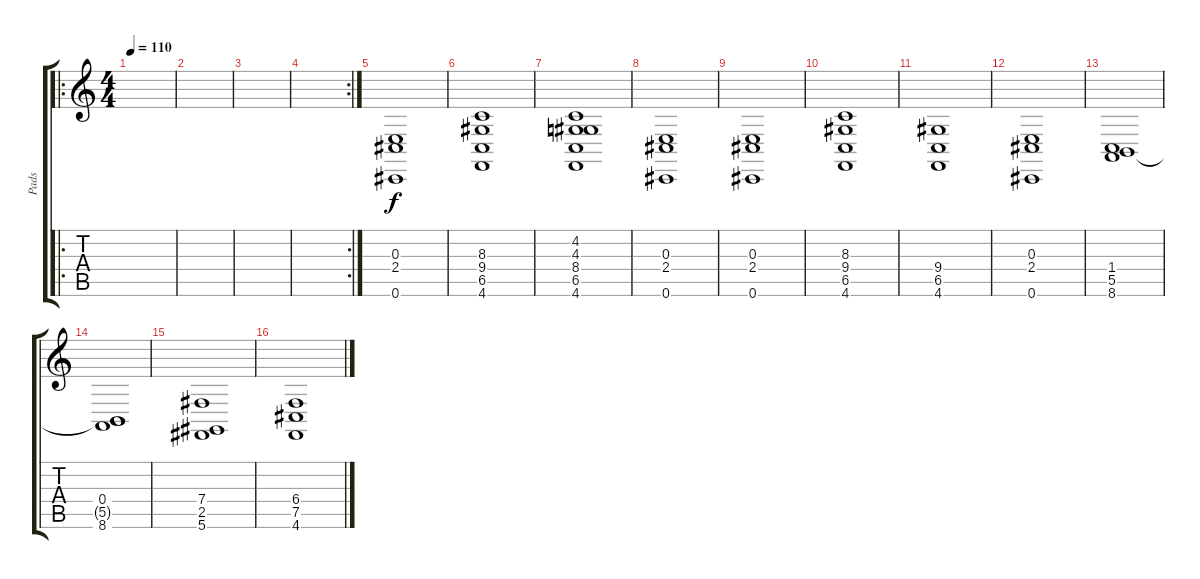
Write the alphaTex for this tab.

\track ("Pads" "Pads") {instrument choiraahs}
\staff {score tabs}
\tuning (Db4 Ab3 E3 B2 Gb2 Db2) {hide}
\ro
\ts (4 4)
\tempo 110
\clef g2
\ks c
|
|
|
\rc 2
|
(0.3 2.4 0.6).1 |
(8.3 9.4 6.5 4.6).1 |
(4.2 4.3 8.4 6.5 4.6).1 |
(0.3 2.4 0.6).1 |
(0.3 2.4 0.6).1 |
(8.3 9.4 6.5 4.6).1 |
(9.4 6.5 4.6).1 |
(0.3 2.4 0.6).1 |
(1.4 5.5 8.6).1 |
(0.4 5.5{t} 8.6).1 |
(7.4 2.5 5.6).1 |
(6.4 7.5 4.6).1
